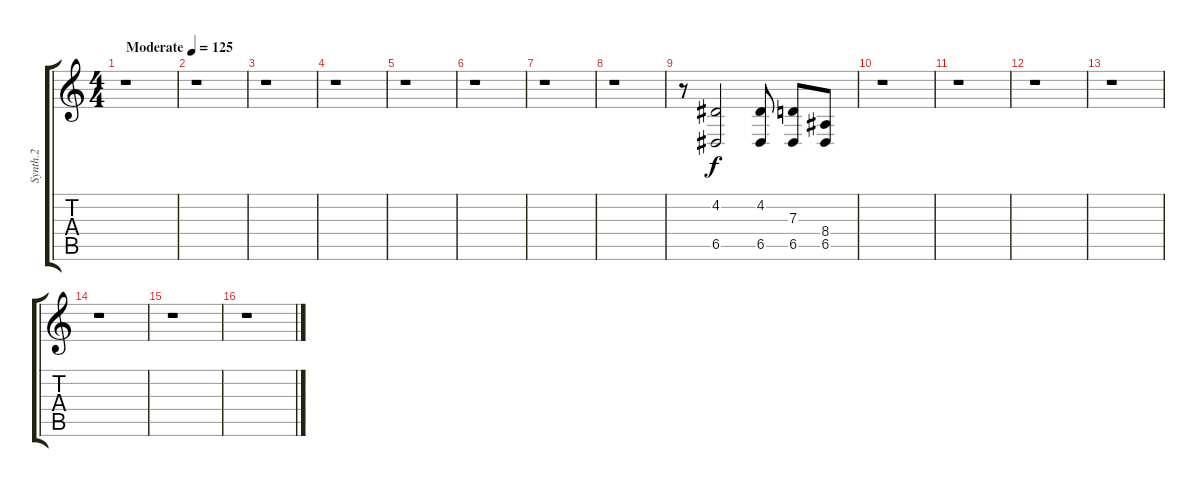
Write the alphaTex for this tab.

\track ("Synth.2" "Synth.2") {instrument pad6metallic}
\staff {score tabs}
\tuning (E4 B3 G3 D3 A2 E2) {hide}
\ts (4 4)
\tempo (125 "Moderate")
\clef g2
\ks c
r.1{dy f instrument pad6metallic} |
r.1 |
r.1 |
r.1 |
r.1 |
r.1 |
r.1 |
r.1 |
r.8 (4.2 6.5).2 (4.2 6.5).8 (7.3 6.5).8 (8.4 6.5).8 |
r.1 |
r.1 |
r.1 |
r.1 |
r.1 |
r.1 |
r.1
